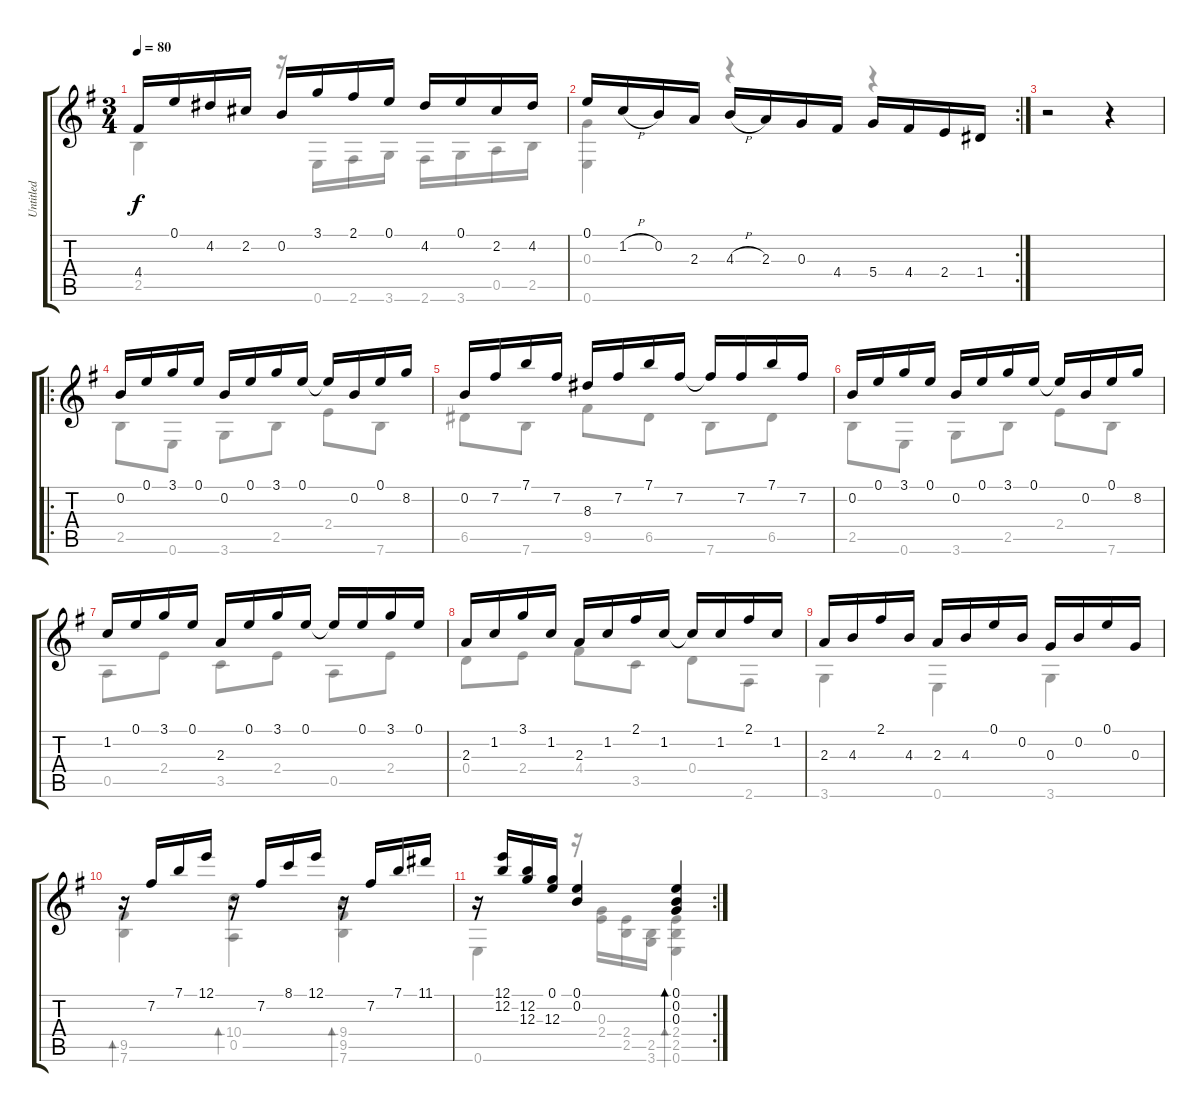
\track ("Untitled" "Untitled") {instrument acousticguitarnylon}
\staff {score tabs}
\tuning (E4 B3 G3 D3 A2 E2) {hide}
\voice
\ts (3 4)
\tempo 80
\clef g2
\ks g
4.4.16{dy f} 0.1.16 4.2.16 2.2.16 0.2.16 3.1.16 2.1.16 0.1.16 4.2.16 0.1.16 2.2.16 4.2.16 |
\rc 2
0.1.16 1.2{h}.16 0.2.16 2.3.16 4.3{h}.16 2.3.16 0.3.16 4.4.16 5.4.16 4.4.16 2.4.16 1.4.16 |
r.2 r.4 |
\ro
0.2.16 0.1.16 3.1.16 0.1.16 0.2.16 0.1.16 3.1.16 0.1.16 0.1{t}.16 0.2.16 0.1.16 8.2.16 |
0.2.16 7.2.16 7.1.16 7.2.16 8.3.16 7.2.16 7.1.16 7.2.16 7.2{t}.16 7.2.16 7.1.16 7.2.16 |
0.2.16 0.1.16 3.1.16 0.1.16 0.2.16 0.1.16 3.1.16 0.1.16 0.1{t}.16 0.2.16 0.1.16 8.2.16 |
1.2.16 0.1.16 3.1.16 0.1.16 2.3.16 0.1.16 3.1.16 0.1.16 0.1{t}.16 0.1.16 3.1.16 0.1.16 |
2.3.16 1.2.16 3.1.16 1.2.16 2.3.16 1.2.16 2.1.16 1.2.16 1.2{t}.16 1.2.16 2.1.16 1.2.16 |
2.3.16 4.3.16 2.1.16 4.3.16 2.3.16 4.3.16 0.1.16 0.2.16 0.3.16 0.2.16 0.1.16 0.3.16 |
r.16 7.2.16 7.1.16 12.1.16 r.16 7.2.16 8.1.16 12.1.16 r.16 7.2.16 7.1.16 11.1.16 |
\rc 2
r.16 (12.1 12.2).16 (12.2 12.3).16 (0.1 12.3).16 (0.1 0.2).4 (0.1 0.2 0.3).4{bd 30}
\voice
\clef g2
\ottava regular
\simile none
\ks g
2.5.4{dy f} r.16 0.6.16 2.6.16 3.6.16 2.6.16 3.6.16 0.5.16 2.5.16 |
(0.3 0.6).4 r.4 r.4 |
|
2.5.8 0.6.8 3.6.8 2.5.8 2.4.8 7.6.8 |
6.5.8 7.6.8 9.5.8 6.5.8 7.6.8 6.5.8 |
2.5.8 0.6.8 3.6.8 2.5.8 2.4.8 7.6.8 |
0.5.8 2.4.8 3.5.8 2.4.8 0.5.8 2.4.8 |
0.4.8 2.4.8 4.4.8 3.5.8 0.4.8 2.6.8 |
3.6.4 0.6.4 3.6.4 |
(9.5 7.6).4{bd 30} (10.4 0.5).4{bd 30} (9.4 9.5 7.6).4{bd 30} |
0.6.4 r.16 (0.3 2.4).16 (2.4 2.5).16 (2.5 3.6).16 (2.4 2.5 0.6).4{bd 30}
